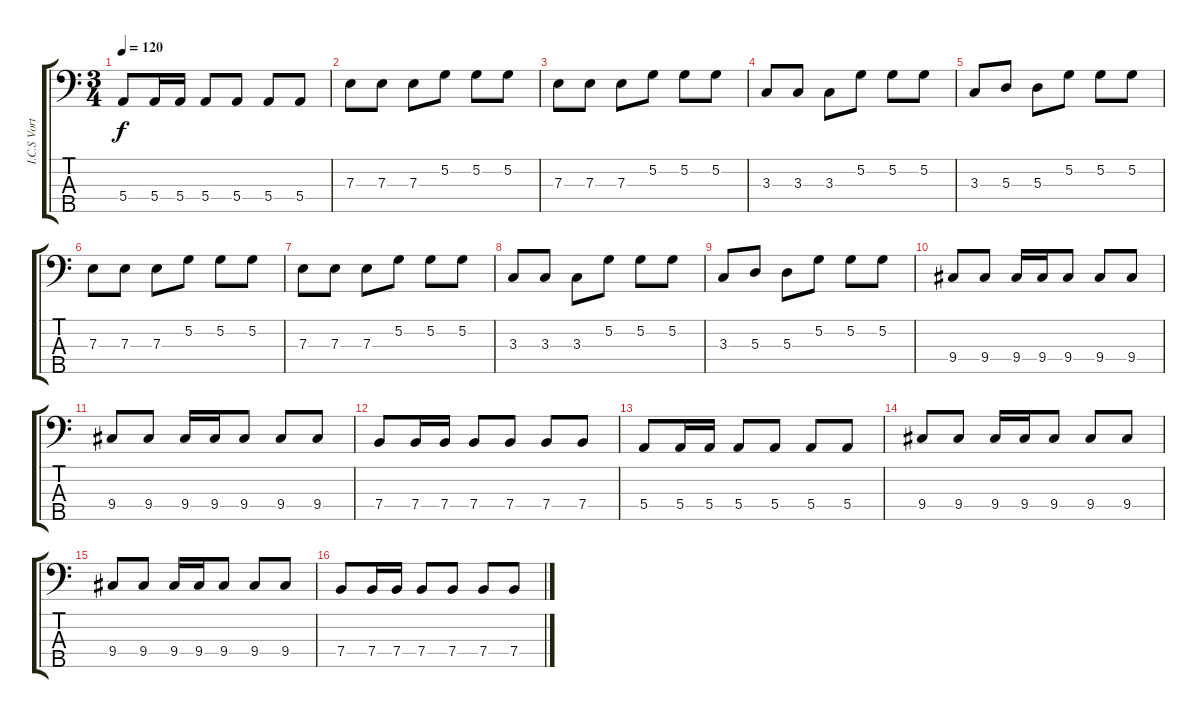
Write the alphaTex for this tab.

\track ("I.C.S Vortex" "I.C.S Vort") {instrument electricbassfinger}
\staff {score tabs}
\tuning (G2 D2 A1 E1 B0) {hide}
\ts (3 4)
\tempo 120
\clef f4
\ks c
5.4.8{dy f} 5.4.16 5.4.16 5.4.8 5.4.8 5.4.8 5.4.8 |
7.3.8 7.3.8 7.3.8 5.2.8 5.2.8 5.2.8 |
7.3.8 7.3.8 7.3.8 5.2.8 5.2.8 5.2.8 |
3.3.8 3.3.8 3.3.8 5.2.8 5.2.8 5.2.8 |
3.3.8 5.3.8 5.3.8 5.2.8 5.2.8 5.2.8 |
7.3.8 7.3.8 7.3.8 5.2.8 5.2.8 5.2.8 |
7.3.8 7.3.8 7.3.8 5.2.8 5.2.8 5.2.8 |
3.3.8 3.3.8 3.3.8 5.2.8 5.2.8 5.2.8 |
3.3.8 5.3.8 5.3.8 5.2.8 5.2.8 5.2.8 |
9.4.8 9.4.8 9.4.16 9.4.16 9.4.8 9.4.8 9.4.8 |
9.4.8 9.4.8 9.4.16 9.4.16 9.4.8 9.4.8 9.4.8 |
7.4.8 7.4.16 7.4.16 7.4.8 7.4.8 7.4.8 7.4.8 |
5.4.8 5.4.16 5.4.16 5.4.8 5.4.8 5.4.8 5.4.8 |
9.4.8 9.4.8 9.4.16 9.4.16 9.4.8 9.4.8 9.4.8 |
9.4.8 9.4.8 9.4.16 9.4.16 9.4.8 9.4.8 9.4.8 |
7.4.8 7.4.16 7.4.16 7.4.8 7.4.8 7.4.8 7.4.8
